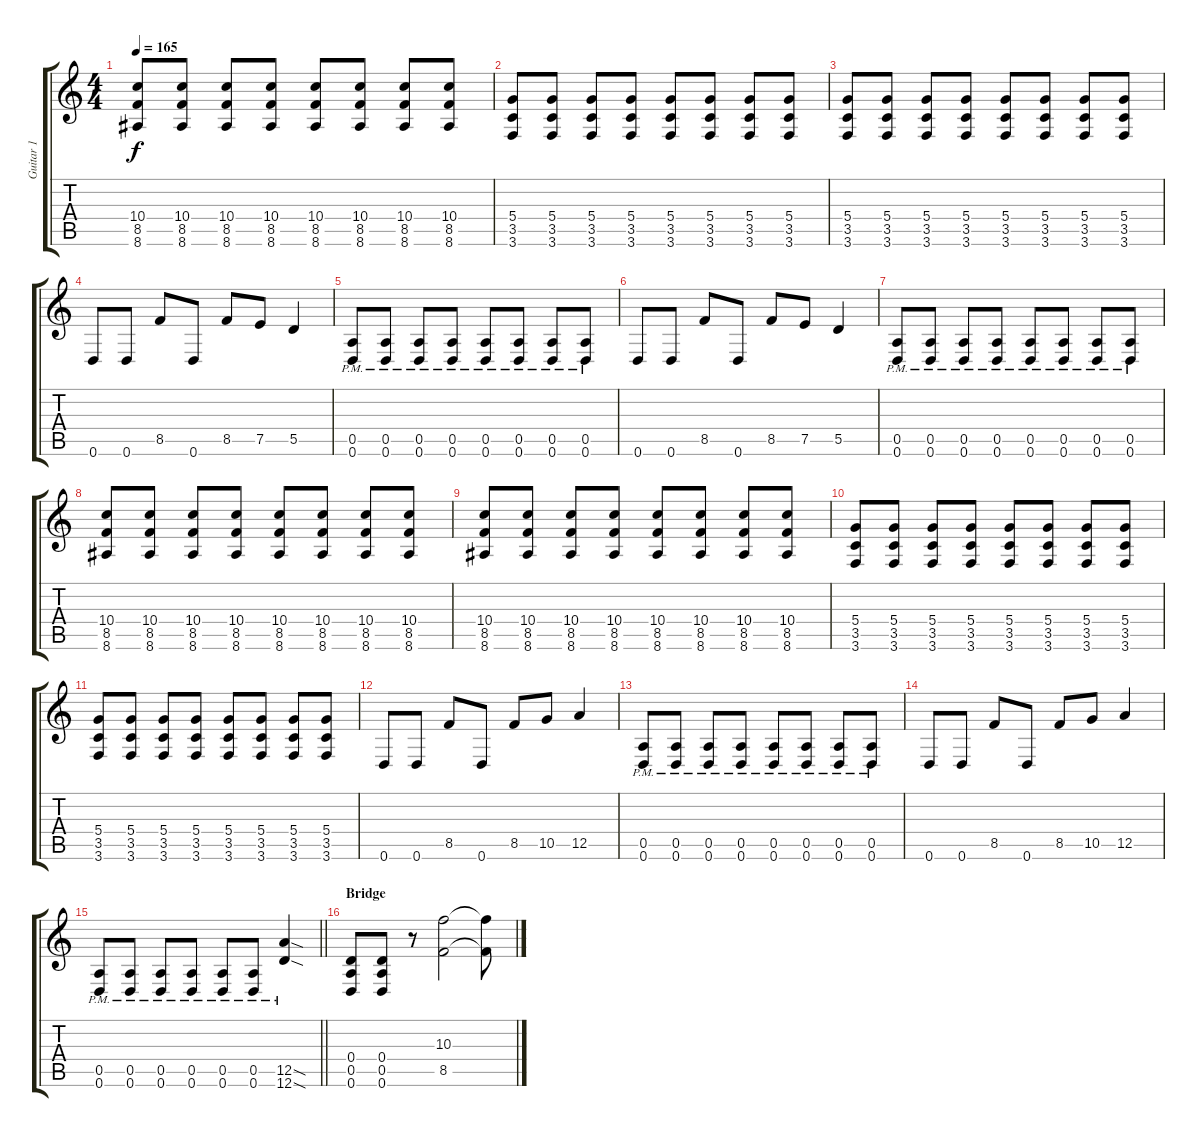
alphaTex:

\track ("Guitar 1" "Guitar 1") {instrument distortionguitar}
\staff {score tabs}
\tuning (E4 B3 G3 D3 A2 D2) {hide}
\ts (4 4)
\tempo 165
\clef g2
\ks c
(10.4 8.5 8.6).8{dy f} (10.4 8.5 8.6).8 (10.4 8.5 8.6).8 (10.4 8.5 8.6).8 (10.4 8.5 8.6).8 (10.4 8.5 8.6).8 (10.4 8.5 8.6).8 (10.4 8.5 8.6).8 |
(5.4 3.5 3.6).8 (5.4 3.5 3.6).8 (5.4 3.5 3.6).8 (5.4 3.5 3.6).8 (5.4 3.5 3.6).8 (5.4 3.5 3.6).8 (5.4 3.5 3.6).8 (5.4 3.5 3.6).8 |
(5.4 3.5 3.6).8 (5.4 3.5 3.6).8 (5.4 3.5 3.6).8 (5.4 3.5 3.6).8 (5.4 3.5 3.6).8 (5.4 3.5 3.6).8 (5.4 3.5 3.6).8 (5.4 3.5 3.6).8 |
0.6.8 0.6.8 8.5.8 0.6.8 8.5.8 7.5.8 5.5.4 |
(0.5{pm} 0.6{pm}).8 (0.5{pm} 0.6{pm}).8 (0.5{pm} 0.6{pm}).8 (0.5{pm} 0.6{pm}).8 (0.5{pm} 0.6{pm}).8 (0.5{pm} 0.6{pm}).8 (0.5{pm} 0.6{pm}).8 (0.5{pm} 0.6{pm}).8 |
0.6.8 0.6.8 8.5.8 0.6.8 8.5.8 7.5.8 5.5.4 |
(0.5{pm} 0.6{pm}).8 (0.5{pm} 0.6{pm}).8 (0.5{pm} 0.6{pm}).8 (0.5{pm} 0.6{pm}).8 (0.5{pm} 0.6{pm}).8 (0.5{pm} 0.6{pm}).8 (0.5{pm} 0.6{pm}).8 (0.5{pm} 0.6{pm}).8 |
(10.4 8.5 8.6).8 (10.4 8.5 8.6).8 (10.4 8.5 8.6).8 (10.4 8.5 8.6).8 (10.4 8.5 8.6).8 (10.4 8.5 8.6).8 (10.4 8.5 8.6).8 (10.4 8.5 8.6).8 |
(10.4 8.5 8.6).8 (10.4 8.5 8.6).8 (10.4 8.5 8.6).8 (10.4 8.5 8.6).8 (10.4 8.5 8.6).8 (10.4 8.5 8.6).8 (10.4 8.5 8.6).8 (10.4 8.5 8.6).8 |
(5.4 3.5 3.6).8 (5.4 3.5 3.6).8 (5.4 3.5 3.6).8 (5.4 3.5 3.6).8 (5.4 3.5 3.6).8 (5.4 3.5 3.6).8 (5.4 3.5 3.6).8 (5.4 3.5 3.6).8 |
(5.4 3.5 3.6).8 (5.4 3.5 3.6).8 (5.4 3.5 3.6).8 (5.4 3.5 3.6).8 (5.4 3.5 3.6).8 (5.4 3.5 3.6).8 (5.4 3.5 3.6).8 (5.4 3.5 3.6).8 |
0.6.8 0.6.8 8.5.8 0.6.8 8.5.8 10.5.8 12.5.4 |
(0.5{pm} 0.6{pm}).8 (0.5{pm} 0.6{pm}).8 (0.5{pm} 0.6{pm}).8 (0.5{pm} 0.6{pm}).8 (0.5{pm} 0.6{pm}).8 (0.5{pm} 0.6{pm}).8 (0.5{pm} 0.6{pm}).8 (0.5{pm} 0.6{pm}).8 |
0.6.8 0.6.8 8.5.8 0.6.8 8.5.8 10.5.8 12.5.4 |
\barLineRight lightlight
(0.5{pm} 0.6{pm}).8 (0.5{pm} 0.6{pm}).8 (0.5{pm} 0.6{pm}).8 (0.5{pm} 0.6{pm}).8 (0.5{pm} 0.6{pm}).8 (0.5{pm} 0.6{pm}).8 (12.5{sod pm} 12.6{sod}).4 |
\section ("" "Bridge")
(0.4 0.5 0.6).8 (0.4 0.5 0.6).8 r.8 (10.3 8.5).2 (10.3{t} 8.5{t}).8
